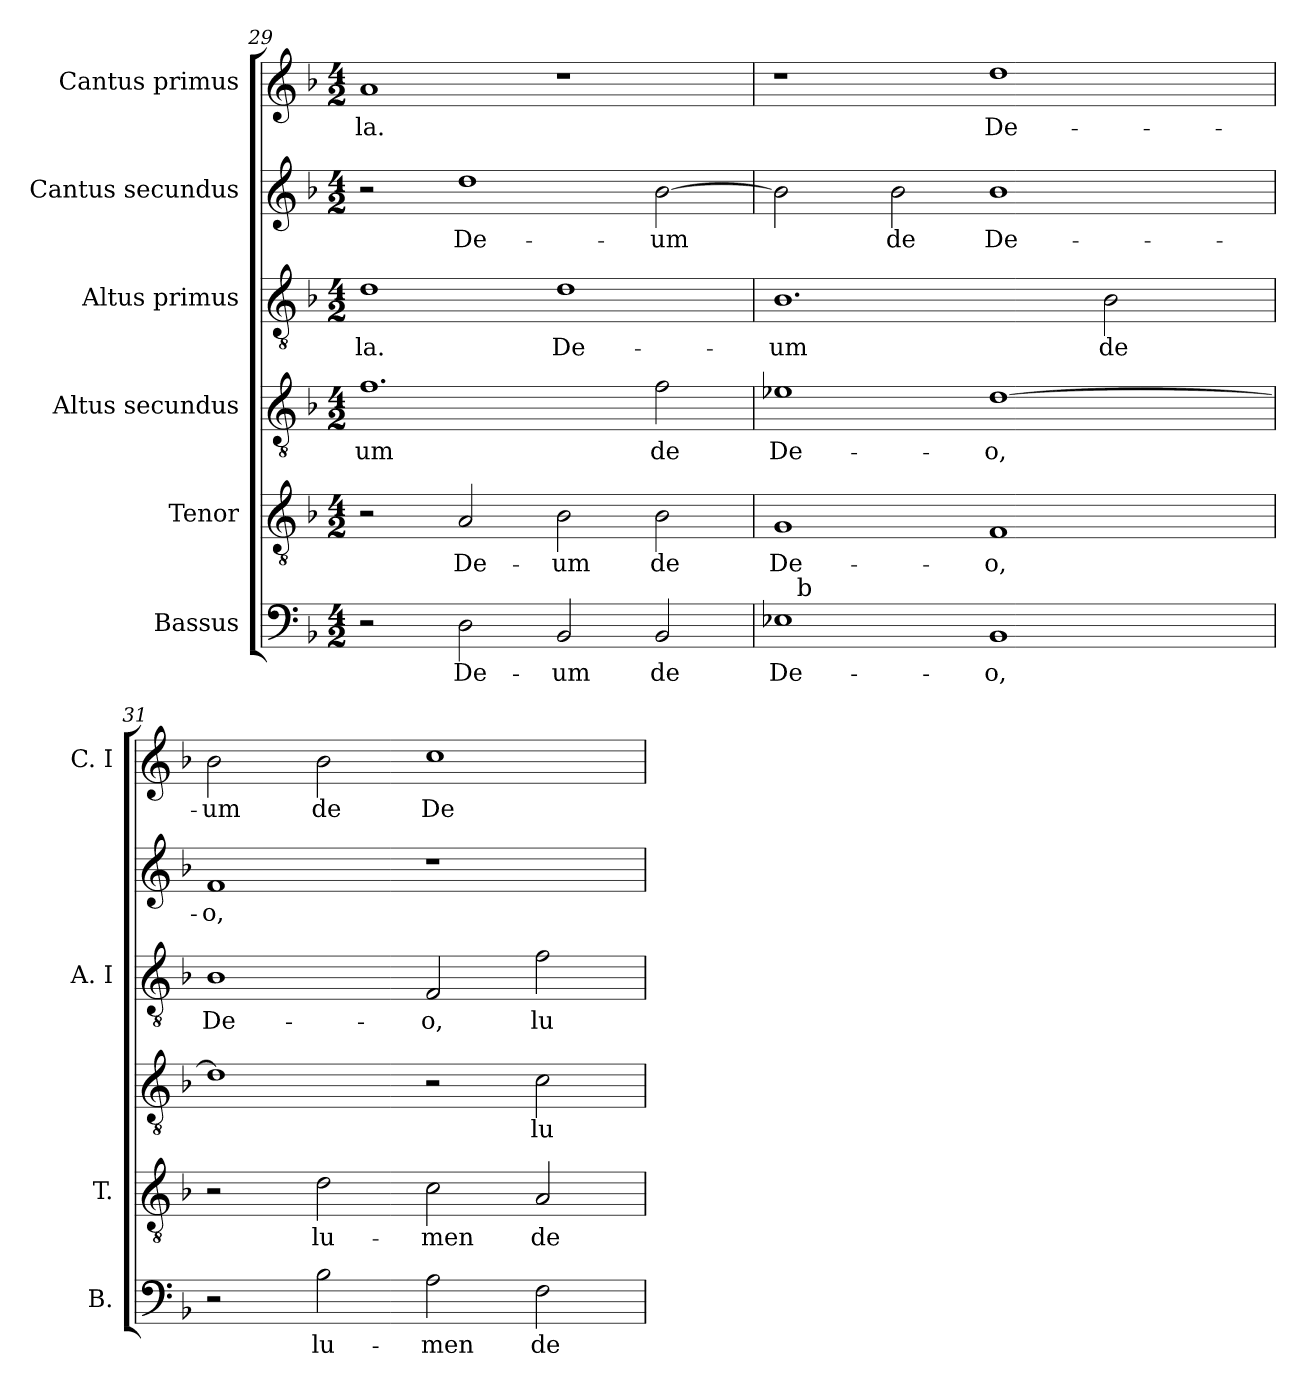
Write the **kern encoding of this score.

**kern	**text	**kern	**text	**kern	**text	**kern	**text	**kern	**text	**kern	**text
*part6	*part6	*part5	*part5	*part4	*part4	*part3	*part3	*part2	*part2	*part1	*part1
*staff6	*staff6	*staff5	*staff5	*staff4	*staff4	*staff3	*staff3	*staff2	*staff2	*staff1	*staff1
*I"Bassus	*	*I"Tenor	*	*I"Altus secundus	*	*I"Altus primus	*	*I"Cantus secundus	*	*I"Cantus primus	*
*I'B.	*	*I'T.	*	*	*	*I'A. I	*	*	*	*I'C. I	*
!!LO:LB:g=z
*clefF4	*	*clefGv2	*	*clefGv2	*	*clefGv2	*	*clefG2	*	*clefG2	*
*	*	*ITrd7c12	*	*ITrd7c12	*	*ITrd7c12	*	*	*	*	*
*k[b-]	*	*k[b-]	*	*k[b-]	*	*k[b-]	*	*k[b-]	*	*k[b-]	*
*d:	*	*d:	*	*d:	*	*d:	*	*d:	*	*d:	*
*M4/2	*	*M4/2	*	*M4/2	*	*M4/2	*	*M4/2	*	*M4/2	*
=29	=29	=29	=29	=29	=29	=29	=29	=29	=29	=29	=29
!	!	!	!	!	!LO:LY:b:color=#000000	!	!	!	!	!	!
!	!	!	!	!	!	!	!LO:LY:b:color=#000000	!	!	!	!
!	!	!	!	!	!	!	!	!	!	!	!LO:LY:b:color=#000000
2r	.	2r	.	1.Fi	-um	1Di	-la.	2r	.	1ai	-la.
!	!LO:LY:b:color=#000000	!	!	!	!	!	!	!	!	!	!
!	!	!	!LO:LY:b:color=#000000	!	!	!	!	!	!	!	!
!	!	!	!	!	!	!	!	!	!LO:LY:b:color=#000000	!	!
2Di\	De-	2AAi/	De-	.	.	.	.	1ddi	De-	.	.
!	!LO:LY:b:color=#000000	!	!	!	!	!	!	!	!	!	!
!	!	!	!LO:LY:b:color=#000000	!	!	!	!	!	!	!	!
!	!	!	!	!	!	!	!LO:LY:b:color=#000000	!	!	!	!
2BB-i/	-um	2BB-i\	-um	.	.	1Di	De-	.	.	1r	.
!	!LO:LY:b:color=#000000	!	!	!	!	!	!	!	!	!	!
!	!	!	!LO:LY:b:color=#000000	!	!	!	!	!	!	!	!
!	!	!	!	!	!LO:LY:b:color=#000000	!	!	!	!	!	!
!	!	!	!	!	!	!	!	!	!LO:LY:b:color=#000000	!	!
2BB-i/	de	2BB-i\	de	2Fi\	de	.	.	[2b-i\	-um	.	.
=30	=30	=30	=30	=30	=30	=30	=30	=30	=30	=30	=30
!	!LO:LY:b:color=#000000	!	!	!	!	!	!	!	!	!	!
!	!	!	!LO:LY:b:color=#000000	!	!	!	!	!	!	!	!
!	!	!	!	!	!LO:LY:b:color=#000000	!	!	!	!	!	!
!	!	!	!	!	!	!	!LO:LY:b:color=#000000	!	!	!	!
*^	*	*	*	*	*	*	*	*	*	*	*
1E-i	32ryy	De-	1GGi	De-	1E-Xi	De-	1.BB-i	-um	2b-i\]	.	1r	.
.	256ryy	.	.	.	.	.	.	.	.	.	.	.
!	!LO:TX:a:t=b	!	!	!	!	!	!	!	!	!	!	!
.	1ryy	.	.	.	.	.	.	.	.	.	.	.
!	!	!	!	!	!	!	!	!	!	!LO:LY:b:color=#000000	!	!
.	.	.	.	.	.	.	.	.	2b-i\	de	.	.
!	!	!LO:LY:b:color=#000000	!	!	!	!	!	!	!	!	!	!
!	!	!	!	!LO:LY:b:color=#000000	!	!	!	!	!	!	!	!
!	!	!	!	!	!	!LO:LY:b:color=#000000	!	!	!	!	!	!
!	!	!	!	!	!	!	!	!	!	!LO:LY:b:color=#000000	!	!
!	!	!	!	!	!	!	!	!	!	!	!	!LO:LY:b:color=#000000
1BB-i	.	-o,	1FFi	-o,	[1Di	-o,	.	.	1b-i	De-	1ddi	De-
.	2ryy	.	.	.	.	.	.	.	.	.	.	.
!	!	!	!	!	!	!	!	!LO:LY:b:color=#000000	!	!	!	!
.	.	.	.	.	.	.	2BB-i\	de	.	.	.	.
.	4ryy	.	.	.	.	.	.	.	.	.	.	.
.	8ryy	.	.	.	.	.	.	.	.	.	.	.
.	16ryy	.	.	.	.	.	.	.	.	.	.	.
.	64..ryy	.	.	.	.	.	.	.	.	.	.	.
*v	*v	*	*	*	*	*	*	*	*	*	*	*
=31	=31	=31	=31	=31	=31	=31	=31	=31	=31	=31	=31
*^	*	*	*	*	*	*	*	*	*	*	*
!	!	!	!	!	!	!	!	!LO:LY:b:color=#000000	!	!	!	!
*v	*v	*	*	*	*	*	*	*	*	*	*	*
*^	*	*	*	*	*	*	*	*	*	*	*
!	!	!	!	!	!	!	!	!	!	!LO:LY:b:color=#000000	!	!
*v	*v	*	*	*	*	*	*	*	*	*	*	*
*^	*	*	*	*	*	*	*	*	*	*	*
!	!	!	!	!	!	!	!	!	!	!	!	!LO:LY:b:color=#000000
*v	*v	*	*	*	*	*	*	*	*	*	*	*
2r	.	2r	.	1Di]	.	1BB-i	De-	1fi	-o,	2b-i\	-um
!	!LO:LY:b:color=#000000	!	!	!	!	!	!	!	!	!	!
!	!	!	!LO:LY:b:color=#000000	!	!	!	!	!	!	!	!
!	!	!	!	!	!	!	!	!	!	!	!LO:LY:b:color=#000000
2B-i\	lu-	2Di\	lu-	.	.	.	.	.	.	2b-i\	de
!	!LO:LY:b:color=#000000	!	!	!	!	!	!	!	!	!	!
!	!	!	!LO:LY:b:color=#000000	!	!	!	!	!	!	!	!
!	!	!	!	!	!	!	!LO:LY:b:color=#000000	!	!	!	!
!	!	!	!	!	!	!	!	!	!	!	!LO:LY:b:color=#000000
2Ai\	-men	2Ci\	-men	2r	.	2FFi/	-o,	1r	.	1cci	De-
!	!LO:LY:b:color=#000000	!	!	!	!	!	!	!	!	!	!
!	!	!	!LO:LY:b:color=#000000	!	!	!	!	!	!	!	!
!	!	!	!	!	!LO:LY:b:color=#000000	!	!	!	!	!	!
!	!	!	!	!	!	!	!LO:LY:b:color=#000000	!	!	!	!
2Fi\	de	2AAi/	de	2Ci\	lu-	2Fi\	lu-	.	.	.	.
=	=	=	=	=	=	=	=	=	=	=	=
*-	*-	*-	*-	*-	*-	*-	*-	*-	*-	*-	*-
